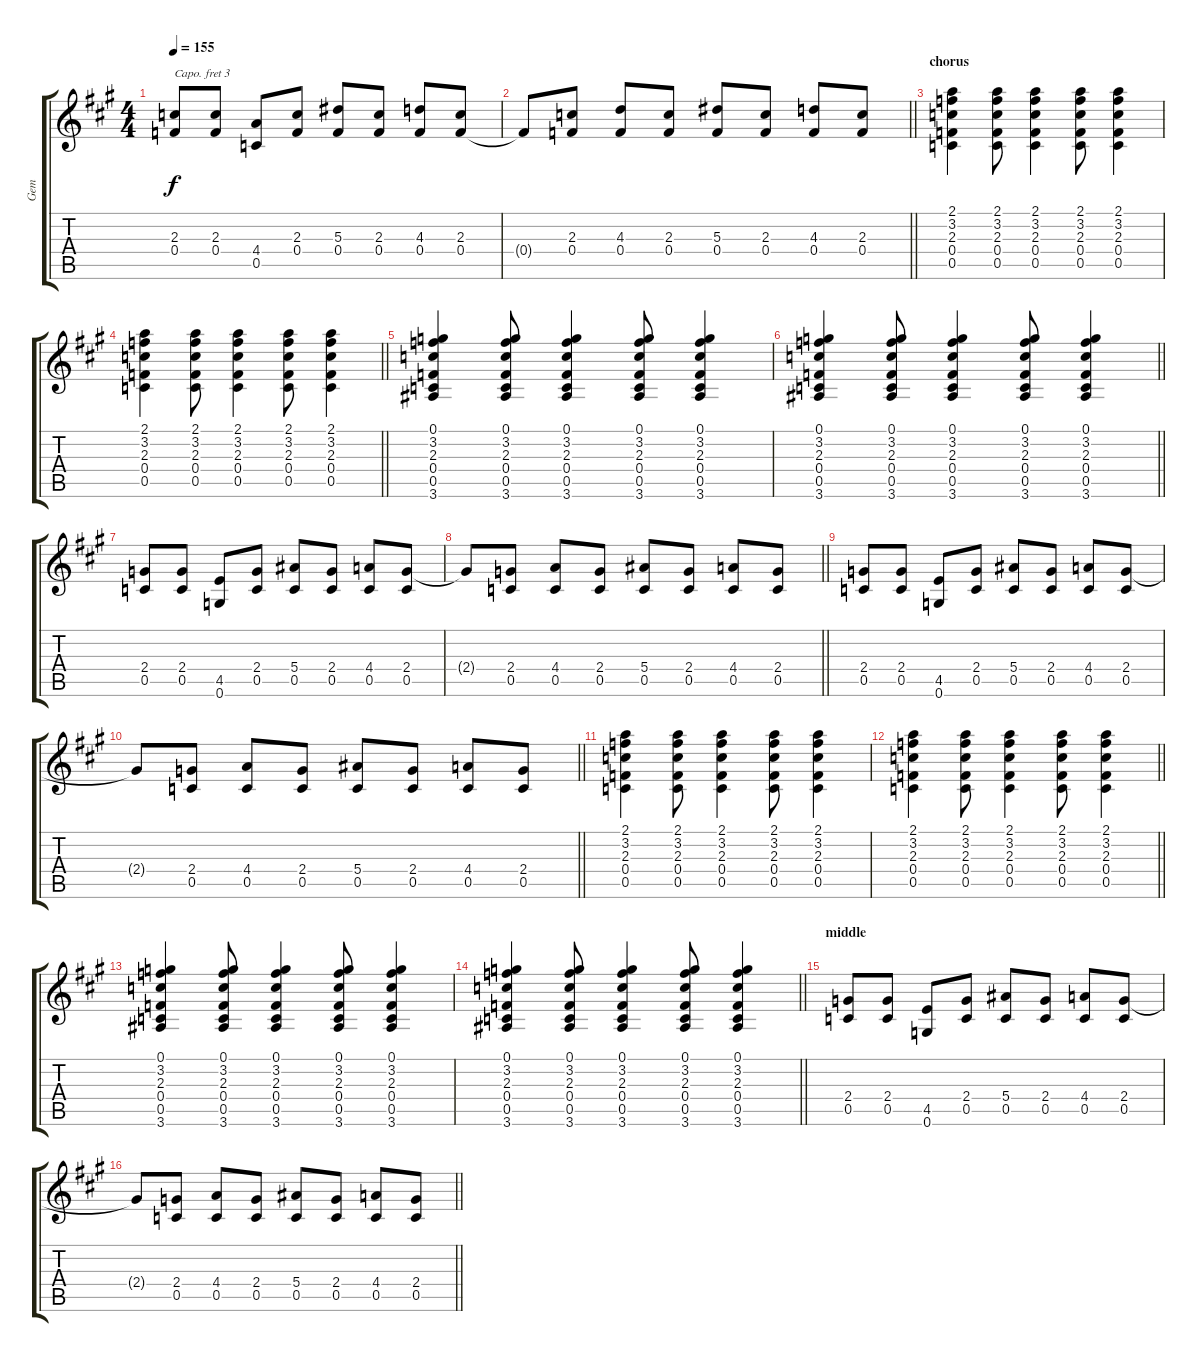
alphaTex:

\track ("Gem" "Gem") {instrument overdrivenguitar}
\staff {score tabs}
\capo 3
\tuning (E4 B3 G3 D3 A2 E2) {hide}
\ts (4 4)
\tempo 155
\clef g2
\ks a
(2.3 0.4).8{dy f} (2.3 0.4).8 (4.4 0.5).8 (2.3 0.4).8 (5.3 0.4).8 (2.3 0.4).8 (4.3 0.4).8 (2.3 0.4).8 |
\barLineRight lightlight
0.4{t}.8 (2.3 0.4).8 (4.3 0.4).8 (2.3 0.4).8 (5.3 0.4).8 (2.3 0.4).8 (4.3 0.4).8 (2.3 0.4).8 |
\section ("" "chorus")
(2.1 3.2 2.3 0.4 0.5).4{volume 13} (2.1 3.2 2.3 0.4 0.5).8 (2.1 3.2 2.3 0.4 0.5).4 (2.1 3.2 2.3 0.4 0.5).8 (2.1 3.2 2.3 0.4 0.5).4 |
\barLineRight lightlight
(2.1 3.2 2.3 0.4 0.5).4 (2.1 3.2 2.3 0.4 0.5).8 (2.1 3.2 2.3 0.4 0.5).4 (2.1 3.2 2.3 0.4 0.5).8 (2.1 3.2 2.3 0.4 0.5).4 |
(0.1 3.2 2.3 0.4 0.5 3.6).4 (0.1 3.2 2.3 0.4 0.5 3.6).8 (0.1 3.2 2.3 0.4 0.5 3.6).4 (0.1 3.2 2.3 0.4 0.5 3.6).8 (0.1 3.2 2.3 0.4 0.5 3.6).4 |
\barLineRight lightlight
(0.1 3.2 2.3 0.4 0.5 3.6).4 (0.1 3.2 2.3 0.4 0.5 3.6).8 (0.1 3.2 2.3 0.4 0.5 3.6).4 (0.1 3.2 2.3 0.4 0.5 3.6).8 (0.1 3.2 2.3 0.4 0.5 3.6).4 |
(2.4 0.5).8 (2.4 0.5).8 (4.5 0.6).8 (2.4 0.5).8 (5.4 0.5).8 (2.4 0.5).8 (4.4 0.5).8 (2.4 0.5).8 |
\barLineRight lightlight
2.4{t}.8 (2.4 0.5).8 (4.4 0.5).8 (2.4 0.5).8 (5.4 0.5).8 (2.4 0.5).8 (4.4 0.5).8 (2.4 0.5).8 |
(2.4 0.5).8 (2.4 0.5).8 (4.5 0.6).8 (2.4 0.5).8 (5.4 0.5).8 (2.4 0.5).8 (4.4 0.5).8 (2.4 0.5).8 |
\barLineRight lightlight
2.4{t}.8 (2.4 0.5).8 (4.4 0.5).8 (2.4 0.5).8 (5.4 0.5).8 (2.4 0.5).8 (4.4 0.5).8 (2.4 0.5).8 |
(2.1 3.2 2.3 0.4 0.5).4 (2.1 3.2 2.3 0.4 0.5).8 (2.1 3.2 2.3 0.4 0.5).4 (2.1 3.2 2.3 0.4 0.5).8 (2.1 3.2 2.3 0.4 0.5).4 |
\barLineRight lightlight
(2.1 3.2 2.3 0.4 0.5).4 (2.1 3.2 2.3 0.4 0.5).8 (2.1 3.2 2.3 0.4 0.5).4 (2.1 3.2 2.3 0.4 0.5).8 (2.1 3.2 2.3 0.4 0.5).4 |
(0.1 3.2 2.3 0.4 0.5 3.6).4 (0.1 3.2 2.3 0.4 0.5 3.6).8 (0.1 3.2 2.3 0.4 0.5 3.6).4 (0.1 3.2 2.3 0.4 0.5 3.6).8 (0.1 3.2 2.3 0.4 0.5 3.6).4 |
\barLineRight lightlight
(0.1 3.2 2.3 0.4 0.5 3.6).4 (0.1 3.2 2.3 0.4 0.5 3.6).8 (0.1 3.2 2.3 0.4 0.5 3.6).4 (0.1 3.2 2.3 0.4 0.5 3.6).8 (0.1 3.2 2.3 0.4 0.5 3.6).4 |
\section ("" "middle")
(2.4 0.5).8{volume 6} (2.4 0.5).8 (4.5 0.6).8 (2.4 0.5).8 (5.4 0.5).8 (2.4 0.5).8 (4.4 0.5).8 (2.4 0.5).8 |
\barLineRight lightlight
2.4{t}.8 (2.4 0.5).8 (4.4 0.5).8 (2.4 0.5).8 (5.4 0.5).8 (2.4 0.5).8 (4.4 0.5).8 (2.4 0.5).8
